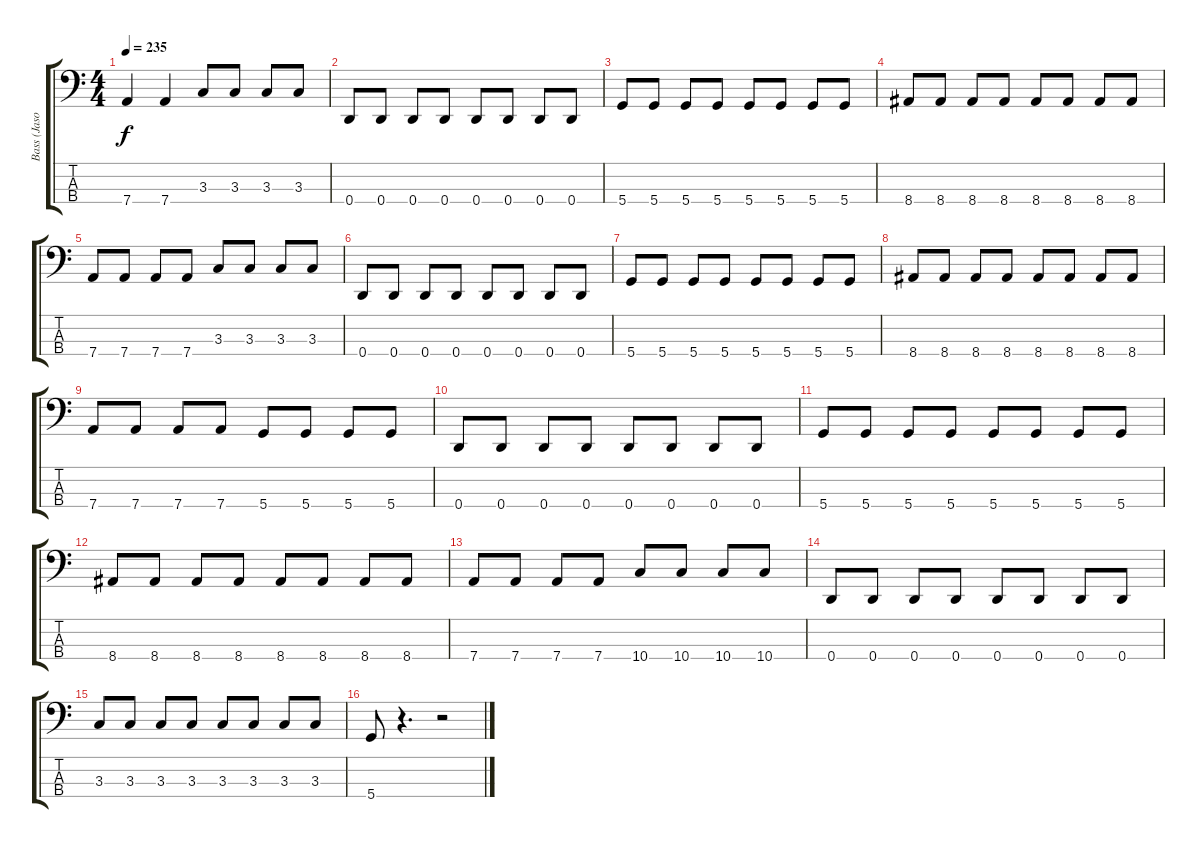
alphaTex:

\track ("Bass (Jason McCaslin)" "Bass (Jaso") {instrument electricbasspick}
\staff {score tabs}
\tuning (G2 D2 A1 D1) {hide}
\ts (4 4)
\tempo 235
\clef f4
\ks c
7.4.4{dy f} 7.4.4 3.3.8 3.3.8 3.3.8 3.3.8 |
0.4.8 0.4.8 0.4.8 0.4.8 0.4.8 0.4.8 0.4.8 0.4.8 |
5.4.8 5.4.8 5.4.8 5.4.8 5.4.8 5.4.8 5.4.8 5.4.8 |
8.4.8 8.4.8 8.4.8 8.4.8 8.4.8 8.4.8 8.4.8 8.4.8 |
7.4.8 7.4.8 7.4.8 7.4.8 3.3.8 3.3.8 3.3.8 3.3.8 |
0.4.8 0.4.8 0.4.8 0.4.8 0.4.8 0.4.8 0.4.8 0.4.8 |
5.4.8 5.4.8 5.4.8 5.4.8 5.4.8 5.4.8 5.4.8 5.4.8 |
8.4.8 8.4.8 8.4.8 8.4.8 8.4.8 8.4.8 8.4.8 8.4.8 |
7.4.8 7.4.8 7.4.8 7.4.8 5.4.8 5.4.8 5.4.8 5.4.8 |
0.4.8 0.4.8 0.4.8 0.4.8 0.4.8 0.4.8 0.4.8 0.4.8 |
5.4.8 5.4.8 5.4.8 5.4.8 5.4.8 5.4.8 5.4.8 5.4.8 |
8.4.8 8.4.8 8.4.8 8.4.8 8.4.8 8.4.8 8.4.8 8.4.8 |
7.4.8 7.4.8 7.4.8 7.4.8 10.4.8 10.4.8 10.4.8 10.4.8 |
0.4.8 0.4.8 0.4.8 0.4.8 0.4.8 0.4.8 0.4.8 0.4.8 |
3.3.8 3.3.8 3.3.8 3.3.8 3.3.8 3.3.8 3.3.8 3.3.8 |
5.4.8 r.4{d} r.2
